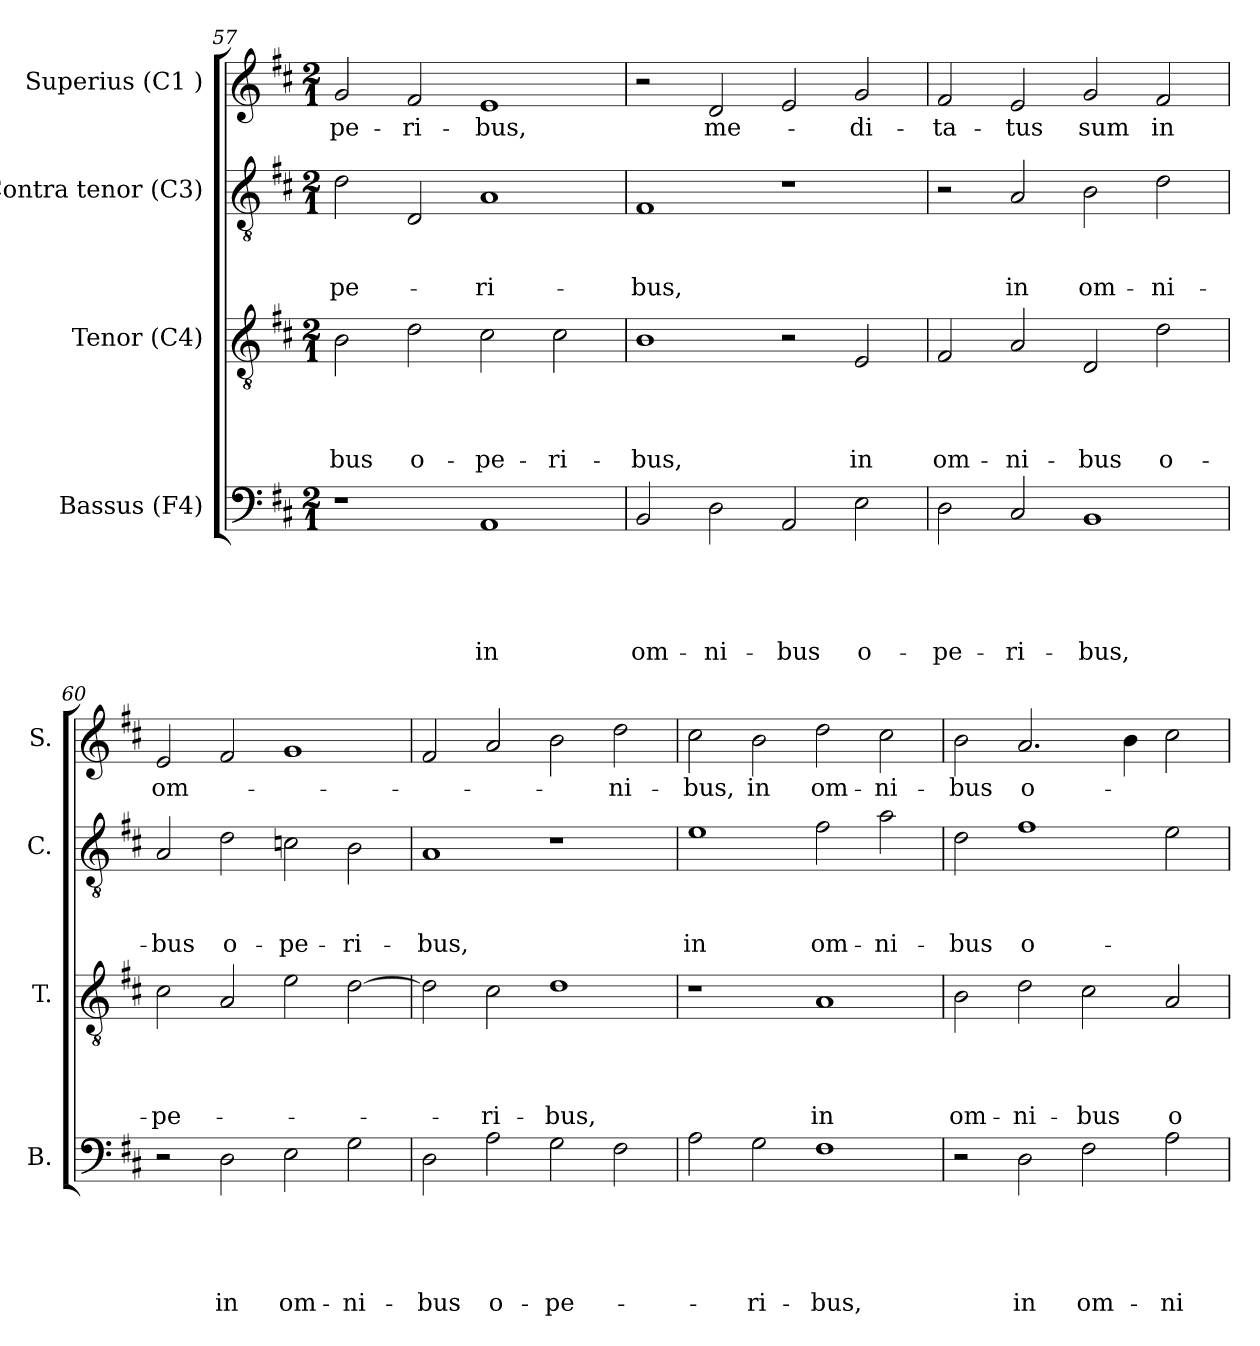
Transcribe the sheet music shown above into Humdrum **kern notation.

**kern	**text	**text	**text	**text	**text	**kern	**text	**text	**text	**text	**kern	**text	**text	**text	**kern	**text
*part4	*part4	*part4	*part4	*part4	*part4	*part3	*part3	*part3	*part3	*part3	*part2	*part2	*part2	*part2	*part1	*part1
*staff4	*staff4	*staff4	*staff4	*staff4	*staff4	*staff3	*staff3	*staff3	*staff3	*staff3	*staff2	*staff2	*staff2	*staff2	*staff1	*staff1
*I"Bassus (F4)	*	*	*	*	*	*I"Tenor (C4)	*	*	*	*	*I"Contra tenor (C3)	*	*	*	*I"Superius (C1 )	*
*I'B.	*	*	*	*	*	*I'T.	*	*	*	*	*I'C.	*	*	*	*I'S.	*
*clefF4	*	*	*	*	*	*clefGv2	*	*	*	*	*clefGv2	*	*	*	*clefG2	*
*k[f#c#]	*	*	*	*	*	*k[f#c#]	*	*	*	*	*k[f#c#]	*	*	*	*k[f#c#]	*
*D:	*	*	*	*	*	*D:	*	*	*	*	*D:	*	*	*	*D:	*
*M2/1	*	*	*	*	*	*M2/1	*	*	*	*	*M2/1	*	*	*	*M2/1	*
=57	=57	=57	=57	=57	=57	=57	=57	=57	=57	=57	=57	=57	=57	=57	=57	=57
!	!	!	!	!	!	!	!	!	!	!LO:LY:b	!	!	!	!LO:LY:b	!	!LO:LY:b
1r	.	.	.	.	.	2B\	.	.	.	-bus	2d\	.	.	-pe-	2g/	-pe-
!	!	!	!	!	!	!	!	!	!	!LO:LY:b	!	!	!	!	!	!LO:LY:b
.	.	.	.	.	.	2d\	.	.	.	o-	2D/	.	.	.	2f#/	-ri-
!	!	!	!	!	!LO:LY:b	!	!	!	!	!LO:LY:b	!	!	!	!LO:LY:b	!	!LO:LY:b
1AA	.	.	.	.	in	2c#\	.	.	.	-pe-	1A	.	.	-ri-	1e	-bus,
!	!	!	!	!	!	!	!	!	!	!LO:LY:b	!	!	!	!	!	!
.	.	.	.	.	.	2c#\	.	.	.	-ri-	.	.	.	.	.	.
!!LO:LB:g=z
=58	=58	=58	=58	=58	=58	=58	=58	=58	=58	=58	=58	=58	=58	=58	=58	=58
!	!	!	!	!	!LO:LY:b	!	!	!	!	!LO:LY:b	!	!	!	!LO:LY:b	!	!
2BB/	.	.	.	.	om-	1B	.	.	.	-bus,	1F#	.	.	-bus,	2r	.
!	!	!	!	!	!LO:LY:b	!	!	!	!	!	!	!	!	!	!	!LO:LY:b
2D\	.	.	.	.	-ni-	.	.	.	.	.	.	.	.	.	2d/	me-
!	!	!	!	!	!LO:LY:b	!	!	!	!	!	!	!	!	!	!	!
2AA/	.	.	.	.	-bus	2r	.	.	.	.	1r	.	.	.	2e/	.
!	!	!	!	!	!LO:LY:b	!	!	!	!	!LO:LY:b	!	!	!	!	!	!LO:LY:b
2E\	.	.	.	.	o-	2E/	.	.	.	in	.	.	.	.	2g/	-di-
=59	=59	=59	=59	=59	=59	=59	=59	=59	=59	=59	=59	=59	=59	=59	=59	=59
!	!	!	!	!	!LO:LY:b	!	!	!	!	!LO:LY:b	!	!	!	!	!	!LO:LY:b
2D\	.	.	.	.	-pe-	2F#/	.	.	.	om-	2r	.	.	.	2f#/	-ta-
!	!	!	!	!	!LO:LY:b	!	!	!	!	!LO:LY:b	!	!	!	!LO:LY:b	!	!LO:LY:b
2C#/	.	.	.	.	-ri-	2A/	.	.	.	-ni-	2A/	.	.	in	2e/	-tus
!	!	!	!	!	!LO:LY:b	!	!	!	!	!LO:LY:b	!	!	!	!LO:LY:b	!	!LO:LY:b
1BB	.	.	.	.	-bus,	2D/	.	.	.	-bus	2B\	.	.	om-	2g/	sum
!	!	!	!	!	!	!	!	!	!	!LO:LY:b	!	!	!	!LO:LY:b	!	!LO:LY:b
.	.	.	.	.	.	2d\	.	.	.	o-	2d\	.	.	-ni-	2f#/	in
=60	=60	=60	=60	=60	=60	=60	=60	=60	=60	=60	=60	=60	=60	=60	=60	=60
!	!	!	!	!	!	!	!	!	!	!LO:LY:b	!	!	!	!LO:LY:b	!	!LO:LY:b
2r	.	.	.	.	.	2c#\	.	.	.	-pe-	2A/	.	.	-bus	2e/	om-
!	!	!	!	!	!LO:LY:b	!	!	!	!	!	!	!	!	!LO:LY:b	!	!
2D\	.	.	.	.	in	2A/	.	.	.	.	2d\	.	.	o-	2f#/	.
!	!	!	!	!	!LO:LY:b	!	!	!	!	!	!	!	!	!LO:LY:b	!	!
2E\	.	.	.	.	om-	2e\	.	.	.	.	2cn\	.	.	-pe-	1g	.
!	!	!	!	!	!LO:LY:b	!	!	!	!	!	!	!	!	!LO:LY:b	!	!
2G\	.	.	.	.	-ni-	[>2d\	.	.	.	.	2B\	.	.	-ri-	.	.
=61	=61	=61	=61	=61	=61	=61	=61	=61	=61	=61	=61	=61	=61	=61	=61	=61
!	!	!	!	!	!LO:LY:b	!	!	!	!	!	!	!	!	!LO:LY:b	!	!
2D\	.	.	.	.	-bus	2d\]	.	.	.	.	1A	.	.	-bus,	2f#/	.
!	!	!	!	!	!LO:LY:b	!	!	!	!	!LO:LY:b	!	!	!	!	!	!
2A\	.	.	.	.	o-	2c#\	.	.	.	-ri-	.	.	.	.	2a/	.
!	!	!	!	!	!LO:LY:b	!	!	!	!	!LO:LY:b	!	!	!	!	!	!
2G\	.	.	.	.	-pe-	1d	.	.	.	-bus,	1r	.	.	.	2b\	.
!	!	!	!	!	!	!	!	!	!	!	!	!	!	!	!	!LO:LY:b
2F#\	.	.	.	.	.	.	.	.	.	.	.	.	.	.	2dd\	-ni-
!!LO:PB:g=z
=62	=62	=62	=62	=62	=62	=62	=62	=62	=62	=62	=62	=62	=62	=62	=62	=62
!	!	!	!	!	!	!	!	!	!	!	!	!	!	!LO:LY:b	!	!LO:LY:b
2A\	.	.	.	.	.	1r	.	.	.	.	1e	.	.	in	2cc#\	-bus,
!	!	!	!	!	!LO:LY:b	!	!	!	!	!	!	!	!	!	!	!LO:LY:b
2G\	.	.	.	.	-ri-	.	.	.	.	.	.	.	.	.	2b\	in
!	!	!	!	!	!LO:LY:b	!	!	!	!	!LO:LY:b	!	!	!	!LO:LY:b	!	!LO:LY:b
1F#	.	.	.	.	-bus,	1A	.	.	.	in	2f#\	.	.	om-	2dd\	om-
!	!	!	!	!	!	!	!	!	!	!	!	!	!	!LO:LY:b	!	!LO:LY:b
.	.	.	.	.	.	.	.	.	.	.	2a\	.	.	-ni-	2cc#\	-ni-
=63	=63	=63	=63	=63	=63	=63	=63	=63	=63	=63	=63	=63	=63	=63	=63	=63
!	!	!	!	!	!	!	!	!	!	!LO:LY:b	!	!	!	!LO:LY:b	!	!LO:LY:b
2r	.	.	.	.	.	2B\	.	.	.	om-	2d\	.	.	-bus	2b\	-bus
!	!	!	!	!	!LO:LY:b	!	!	!	!	!LO:LY:b	!	!	!	!LO:LY:b:rj	!	!LO:LY:b
2D\	.	.	.	.	in	2d\	.	.	.	-ni-	1f#	.	.	o-	2.a/	o-
!	!	!	!	!	!LO:LY:b	!	!	!	!	!LO:LY:b	!	!	!	!	!	!
2F#\	.	.	.	.	om-	2c#\	.	.	.	-bus	.	.	.	.	.	.
.	.	.	.	.	.	.	.	.	.	.	.	.	.	.	4b\	.
!	!	!	!	!	!LO:LY:b	!	!	!	!	!LO:LY:b	!	!	!	!	!	!
2A\	.	.	.	.	-ni-	2A/	.	.	.	o-	2e\	.	.	.	2cc#\	.
=	=	=	=	=	=	=	=	=	=	=	=	=	=	=	=	=
*-	*-	*-	*-	*-	*-	*-	*-	*-	*-	*-	*-	*-	*-	*-	*-	*-
